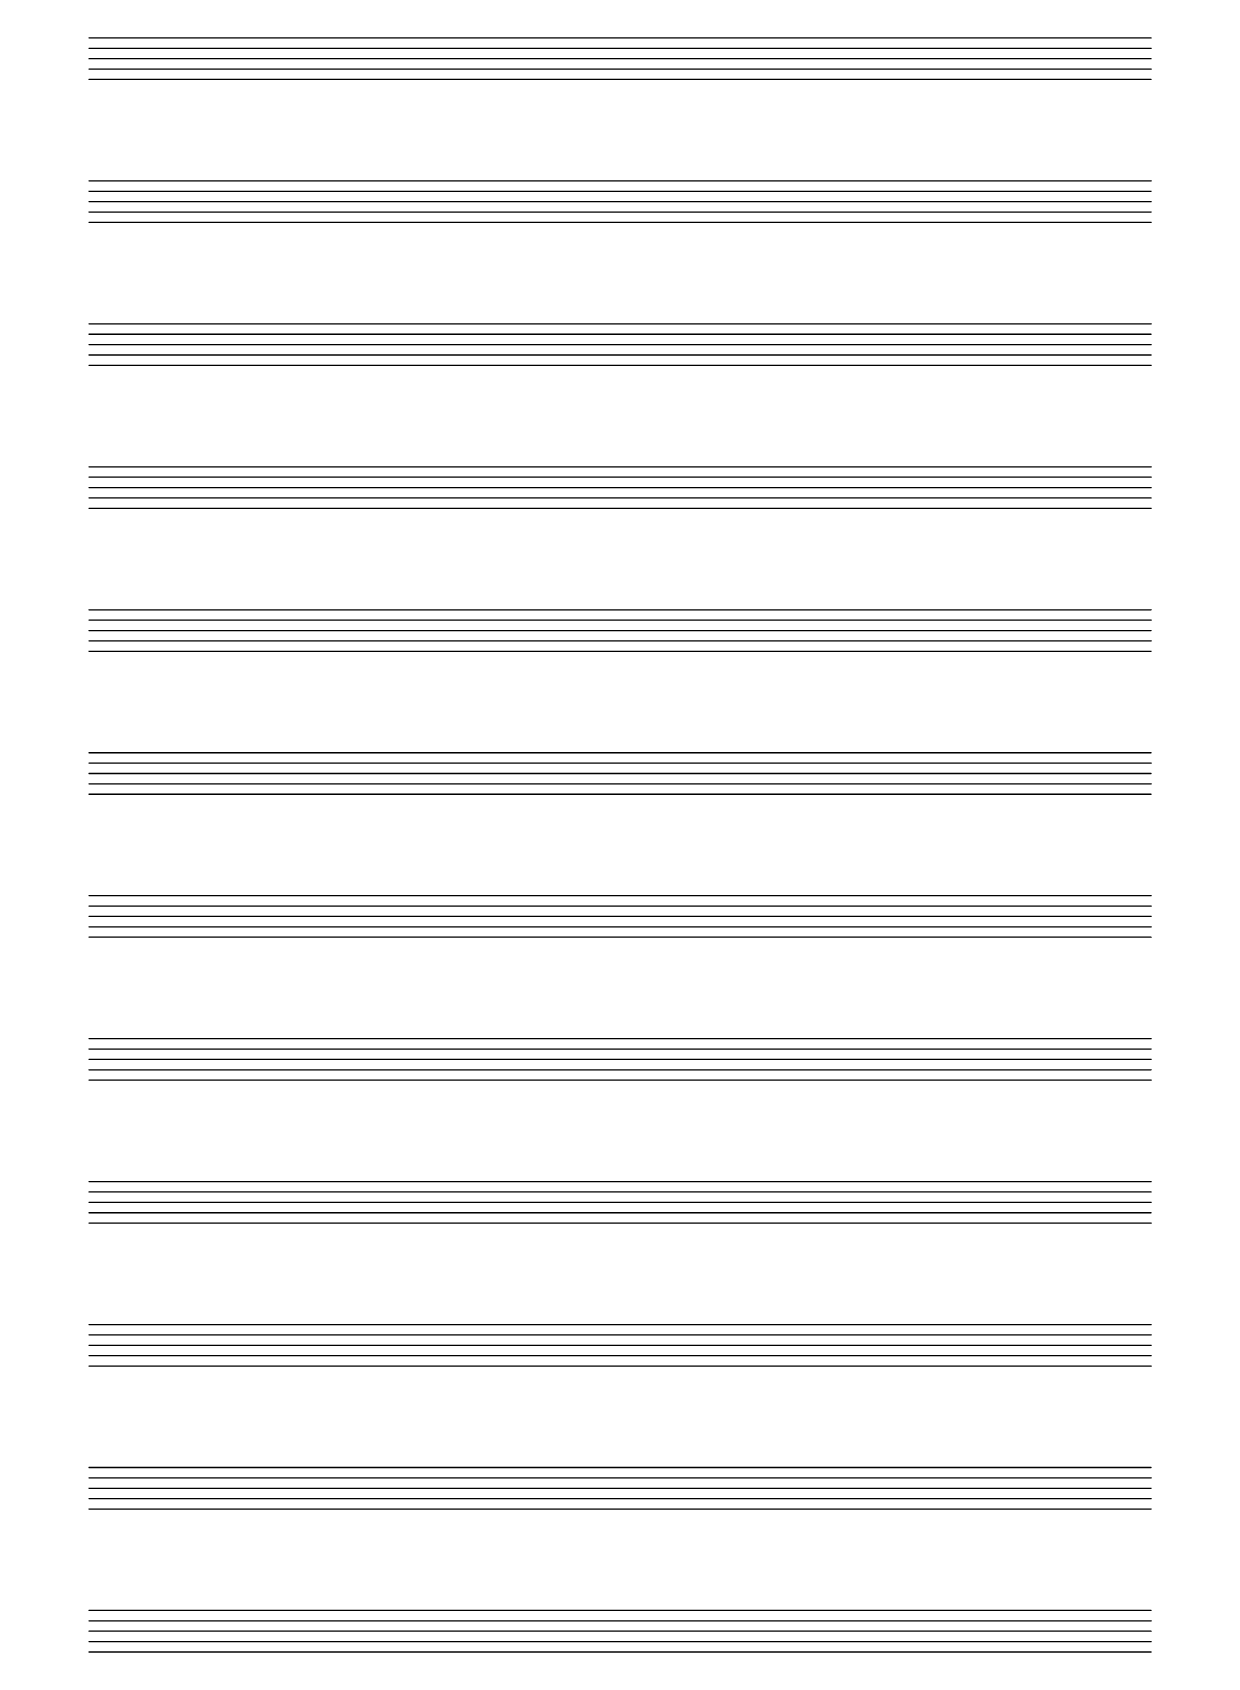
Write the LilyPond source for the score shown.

\version "2.19.82"

#(set-global-staff-size 20)

\header {
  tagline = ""  % removed
}
\score {
  {
    \repeat unfold 12 { s1 \break }
  }
   \layout {
    indent = 0\in
    \context {
      \Staff
      \remove "Time_signature_engraver"
      \remove "Clef_engraver"
      \remove "Bar_engraver"
    }
    \context {
      \Score
      \remove "Bar_number_engraver"
    }
  }
}

% uncomment these lines for "letter" size
%{
\paper {
  #(set-paper-size "letter")
  ragged-last-bottom = ##f
  line-width = 7.5\in
  left-margin = 0.5\in
  bottom-margin = 0.25\in
  top-margin = 0.25\in
}
%}

% uncomment these lines for "A4" size
\paper {
  #(set-paper-size "a4")
  ragged-last-bottom = ##f
  line-width = 180
  left-margin = 15
  bottom-margin = 10
  top-margin = 10
}